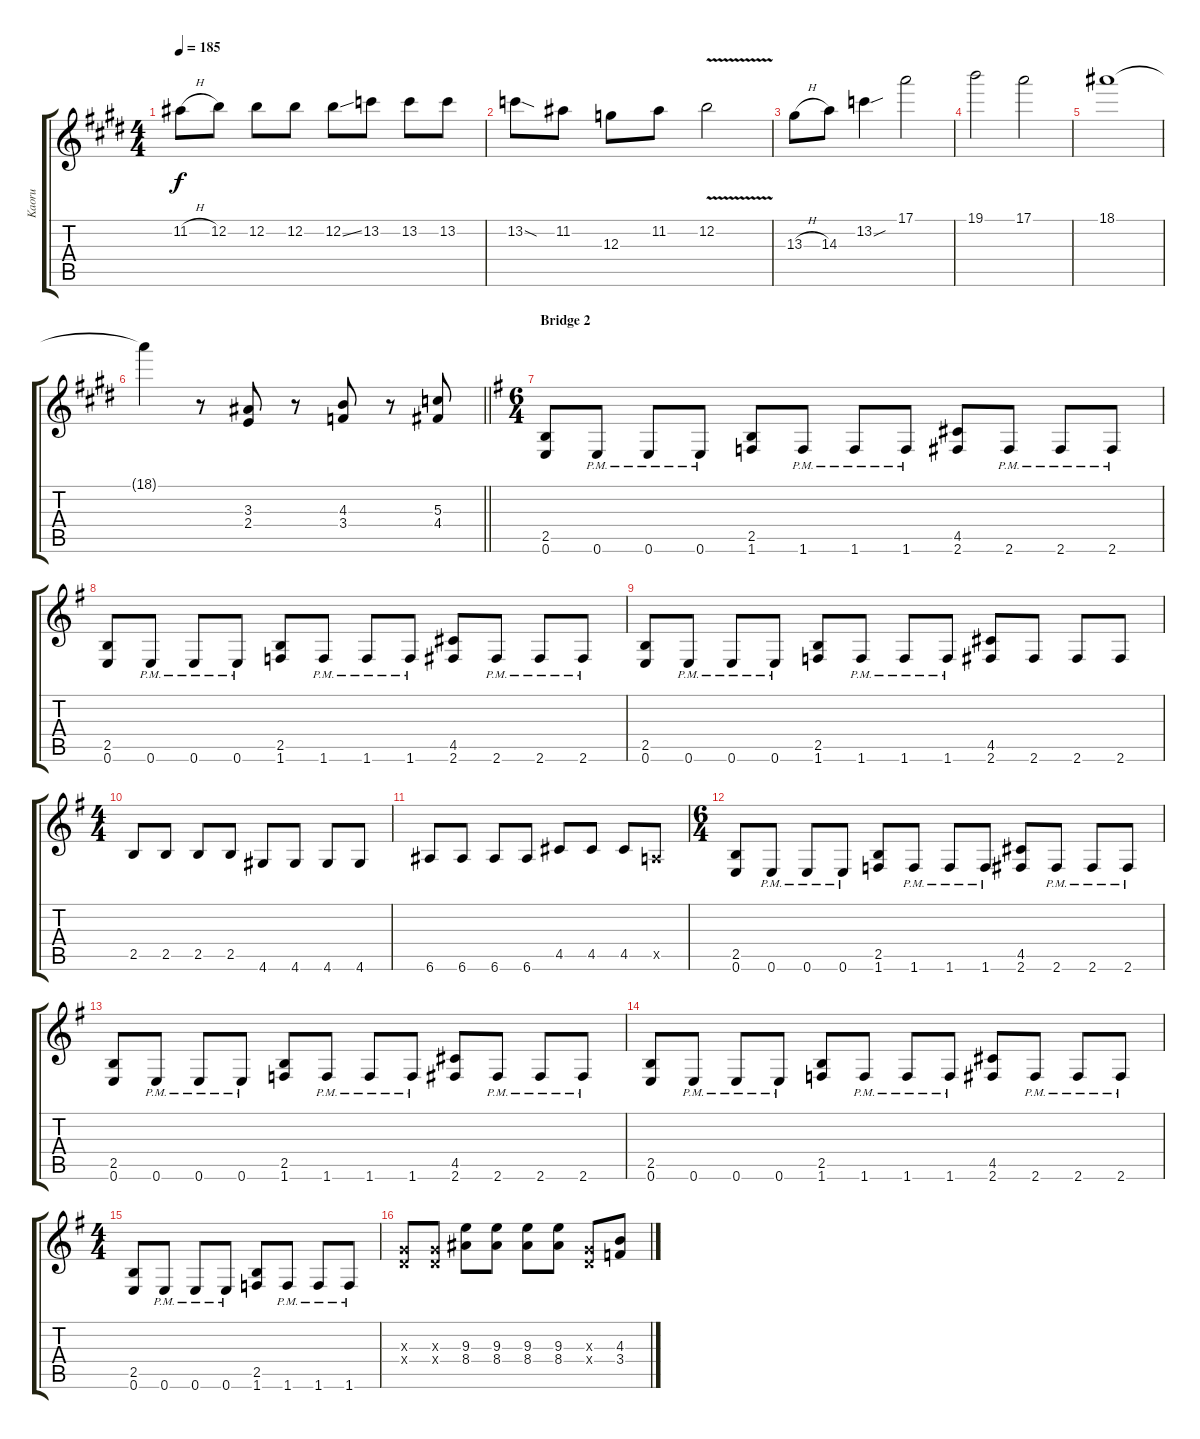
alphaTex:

\track ("Kaoru" "Kaoru") {instrument distortionguitar}
\staff {score tabs}
\tuning (E4 B3 G3 D3 A2 E2) {hide}
\ts (4 4)
\tempo 185
\clef g2
\ks e
11.2{h}.8{dy f} 12.2.8 12.2.8 12.2.8 12.2{ss}.8 13.2.8 13.2.8 13.2.8 |
13.2{sod}.8 11.2.8 12.3.8 11.2.8 12.2{v}.2 |
13.3{h}.8 14.3.8 13.2{sou}.4 17.1.2 |
19.1.2 17.1.2 |
18.1.1 |
\barLineRight lightlight
18.1{t}.4 r.8 (3.3 2.4).8{volume 11} r.8 (4.3 3.4).8 r.8 (5.3 4.4).8 |
\ts (6 4)
\section ("" "Bridge 2")
\ks g
(2.5 0.6).8 0.6{pm}.8 0.6{pm}.8 0.6{pm}.8 (2.5 1.6).8 1.6{pm}.8 1.6{pm}.8 1.6{pm}.8 (4.5 2.6).8 2.6{pm}.8 2.6{pm}.8 2.6{pm}.8 |
(2.5 0.6).8 0.6{pm}.8 0.6{pm}.8 0.6{pm}.8 (2.5 1.6).8 1.6{pm}.8 1.6{pm}.8 1.6{pm}.8 (4.5 2.6).8 2.6{pm}.8 2.6{pm}.8 2.6{pm}.8 |
(2.5 0.6).8 0.6{pm}.8 0.6{pm}.8 0.6{pm}.8 (2.5 1.6).8 1.6{pm}.8 1.6{pm}.8 1.6{pm}.8 (4.5 2.6).8 2.6.8 2.6.8 2.6.8 |
\ts (4 4)
2.5.8 2.5.8 2.5.8 2.5.8 4.6.8 4.6.8 4.6.8 4.6.8 |
6.6.8 6.6.8 6.6.8 6.6.8 4.5.8 4.5.8 4.5.8 0.5{x}.8 |
\ts (6 4)
(2.5 0.6).8 0.6{pm}.8 0.6{pm}.8 0.6{pm}.8 (2.5 1.6).8 1.6{pm}.8 1.6{pm}.8 1.6{pm}.8 (4.5 2.6).8 2.6{pm}.8 2.6{pm}.8 2.6{pm}.8 |
(2.5 0.6).8 0.6{pm}.8 0.6{pm}.8 0.6{pm}.8 (2.5 1.6).8 1.6{pm}.8 1.6{pm}.8 1.6{pm}.8 (4.5 2.6).8 2.6{pm}.8 2.6{pm}.8 2.6{pm}.8 |
(2.5 0.6).8 0.6{pm}.8 0.6{pm}.8 0.6{pm}.8 (2.5 1.6).8 1.6{pm}.8 1.6{pm}.8 1.6{pm}.8 (4.5 2.6).8 2.6{pm}.8 2.6{pm}.8 2.6{pm}.8 |
\ts (4 4)
(2.5 0.6).8 0.6{pm}.8 0.6{pm}.8 0.6{pm}.8 (2.5 1.6).8 1.6{pm}.8 1.6{pm}.8 1.6{pm}.8 |
(0.3{x} 0.4{x}).8 (0.3{x} 0.4{x}).8 (9.3 8.4).8 (9.3 8.4).8 (9.3 8.4).8 (9.3 8.4).8 (0.3{x} 0.4{x}).8 (4.3 3.4).8
